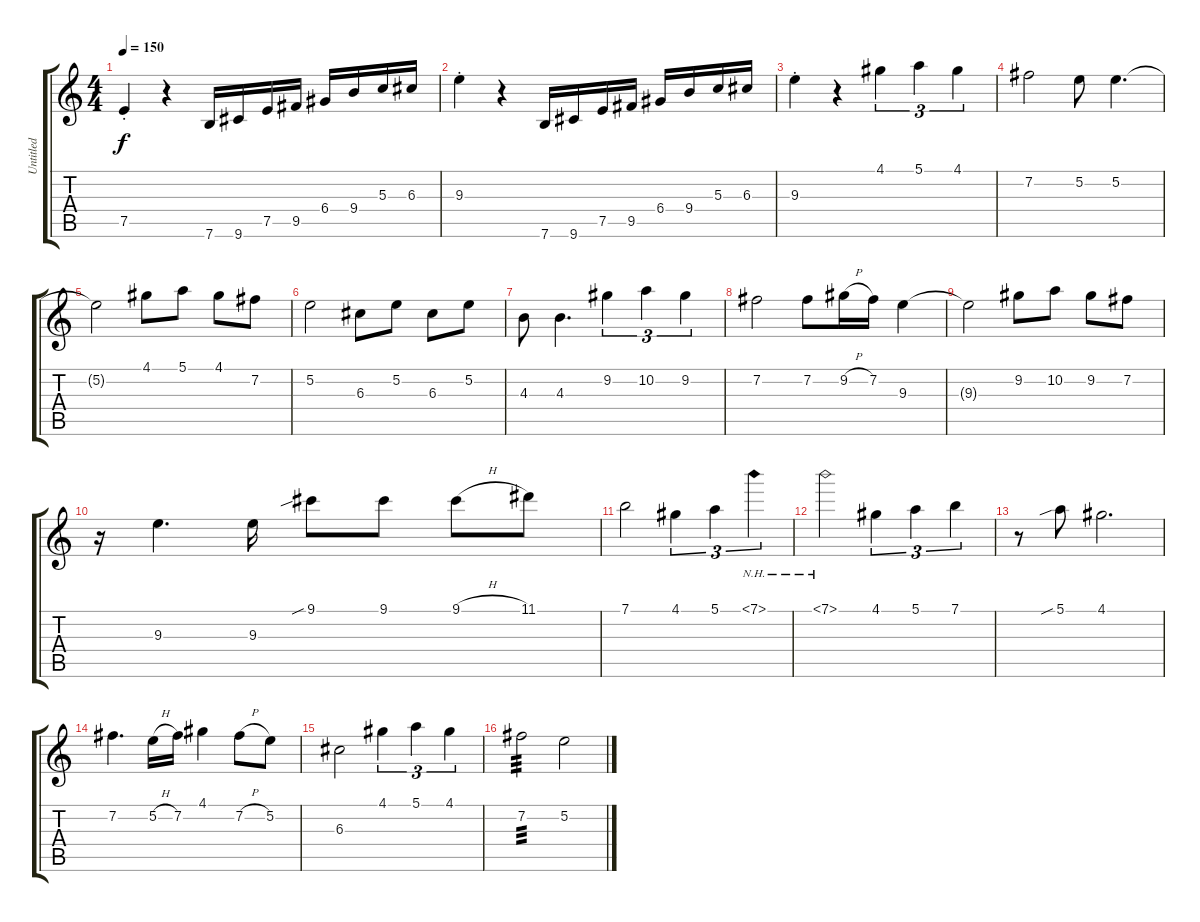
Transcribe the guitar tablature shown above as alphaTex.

\track ("Untitled" "Untitled") {instrument acousticguitarsteel}
\staff {score tabs}
\tuning (E4 B3 G3 D3 A2 E2) {hide}
\ts (4 4)
\tempo 150
\clef g2
\ks c
7.5{st}.4{dy f instrument acousticguitarsteel} r.4 7.6.16 9.6.16 7.5.16 9.5.16 6.4.16 9.4.16 5.3.16 6.3.16 |
9.3{st}.4 r.4 7.6.16 9.6.16 7.5.16 9.5.16 6.4.16 9.4.16 5.3.16 6.3.16 |
9.3{st}.4 r.4 4.1.4{tu (3 2)} 5.1.4{tu (3 2)} 4.1.4{tu (3 2)} |
7.2.2 5.2.8 5.2.4{d} |
5.2{t}.2 4.1.8 5.1.8 4.1.8 7.2.8 |
5.2.2 6.3.8 5.2.8 6.3.8 5.2.8 |
4.3.8 4.3.4{d} 9.2.4{tu (3 2)} 10.2.4{tu (3 2)} 9.2.4{tu (3 2)} |
7.2.2 7.2.8 9.2{h}.16 7.2.16 9.3.4 |
9.3{t}.2 9.2.8 10.2.8 9.2.8 7.2.8 |
r.16 9.3.4{d} 9.3.16 9.1{sib}.8 9.1.8 9.1{h}.8 11.1.8 |
7.1.2 4.1.4{tu (3 2)} 5.1.4{tu (3 2)} 7.1{nh}.4{tu (3 2)} |
7.1{nh}.2 4.1.4{tu (3 2)} 5.1.4{tu (3 2)} 7.1.4{tu (3 2)} |
r.8 5.1{sib}.8 4.1.2{d} |
7.2.4{d} 5.2{h}.16 7.2.16 4.1.4 7.2{h}.8 5.2.8 |
6.3.2 4.1.4{tu (3 2)} 5.1.4{tu (3 2)} 4.1.4{tu (3 2)} |
7.2.2{tp 3} 5.2.2
